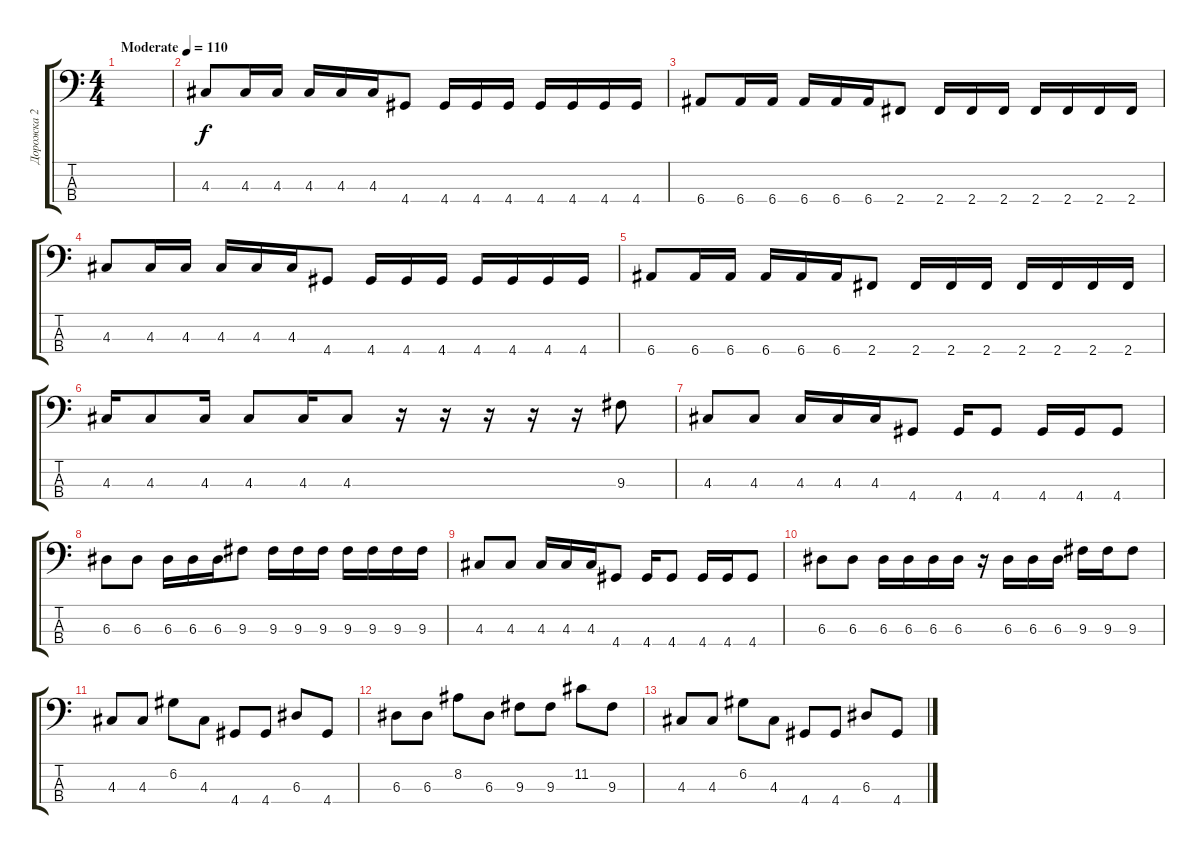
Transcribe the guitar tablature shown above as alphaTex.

\track ("Дорожка 2" "Дорожка 2") {instrument electricbassfinger}
\staff {score tabs}
\tuning (G2 D2 A1 E1) {hide}
\ts (4 4)
\tempo (110 "Moderate")
\clef f4
\ks c
|
4.3.8 4.3.16 4.3.16 4.3.16 4.3.16 4.3.16 4.4.8 4.4.16 4.4.16 4.4.16 4.4.16 4.4.16 4.4.16 4.4.16 |
6.4.8 6.4.16 6.4.16 6.4.16 6.4.16 6.4.16 2.4.8 2.4.16 2.4.16 2.4.16 2.4.16 2.4.16 2.4.16 2.4.16 |
4.3.8 4.3.16 4.3.16 4.3.16 4.3.16 4.3.16 4.4.8 4.4.16 4.4.16 4.4.16 4.4.16 4.4.16 4.4.16 4.4.16 |
6.4.8 6.4.16 6.4.16 6.4.16 6.4.16 6.4.16 2.4.8 2.4.16 2.4.16 2.4.16 2.4.16 2.4.16 2.4.16 2.4.16 |
4.3.16 4.3.8 4.3.16 4.3.8 4.3.16 4.3.8 r.16 r.16 r.16 r.16 r.16 9.3.8 |
4.3.8 4.3.8 4.3.16 4.3.16 4.3.16 4.4.8 4.4.16 4.4.8 4.4.16 4.4.16 4.4.8 |
6.3.8 6.3.8 6.3.16 6.3.16 6.3.16 9.3.8 9.3.16 9.3.16 9.3.16 9.3.16 9.3.16 9.3.16 9.3.16 |
4.3.8 4.3.8 4.3.16 4.3.16 4.3.16 4.4.8 4.4.16 4.4.8 4.4.16 4.4.16 4.4.8 |
6.3.8 6.3.8 6.3.16 6.3.16 6.3.16 6.3.16 r.16 6.3.16 6.3.16 6.3.16 9.3.16 9.3.16 9.3.8 |
4.3.8 4.3.8 6.2.8 4.3.8 4.4.8 4.4.8 6.3.8 4.4.8 |
6.3.8 6.3.8 8.2.8 6.3.8 9.3.8 9.3.8 11.2.8 9.3.8 |
4.3.8 4.3.8 6.2.8 4.3.8 4.4.8 4.4.8 6.3.8 4.4.8
